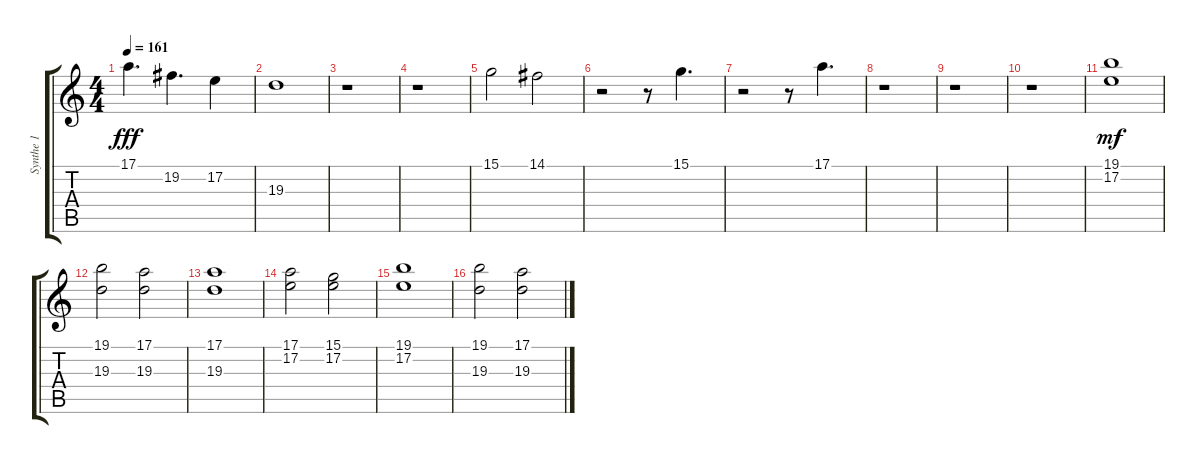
\track ("Synthe 1" "Synthe 1") {instrument fx5brightness}
\staff {score tabs}
\tuning (E4 B3 G3 D3 A2 E2) {hide}
\ts (4 4)
\tempo 161
\clef g2
\ks c
17.1.4{d dy fff} 19.2.4{d} 17.2.4 |
19.3.1 |
r.1 |
r.1 |
15.1.2 14.1.2 |
r.2 r.8 15.1.4{d} |
r.2 r.8 17.1.4{d} |
r.1 |
r.1 |
r.1 |
(19.1 17.2).1{dy mf} |
(19.1 19.3).2 (17.1 19.3).2 |
(17.1 19.3).1 |
(17.1 17.2).2 (15.1 17.2).2 |
(19.1 17.2).1 |
(19.1 19.3).2 (17.1 19.3).2
